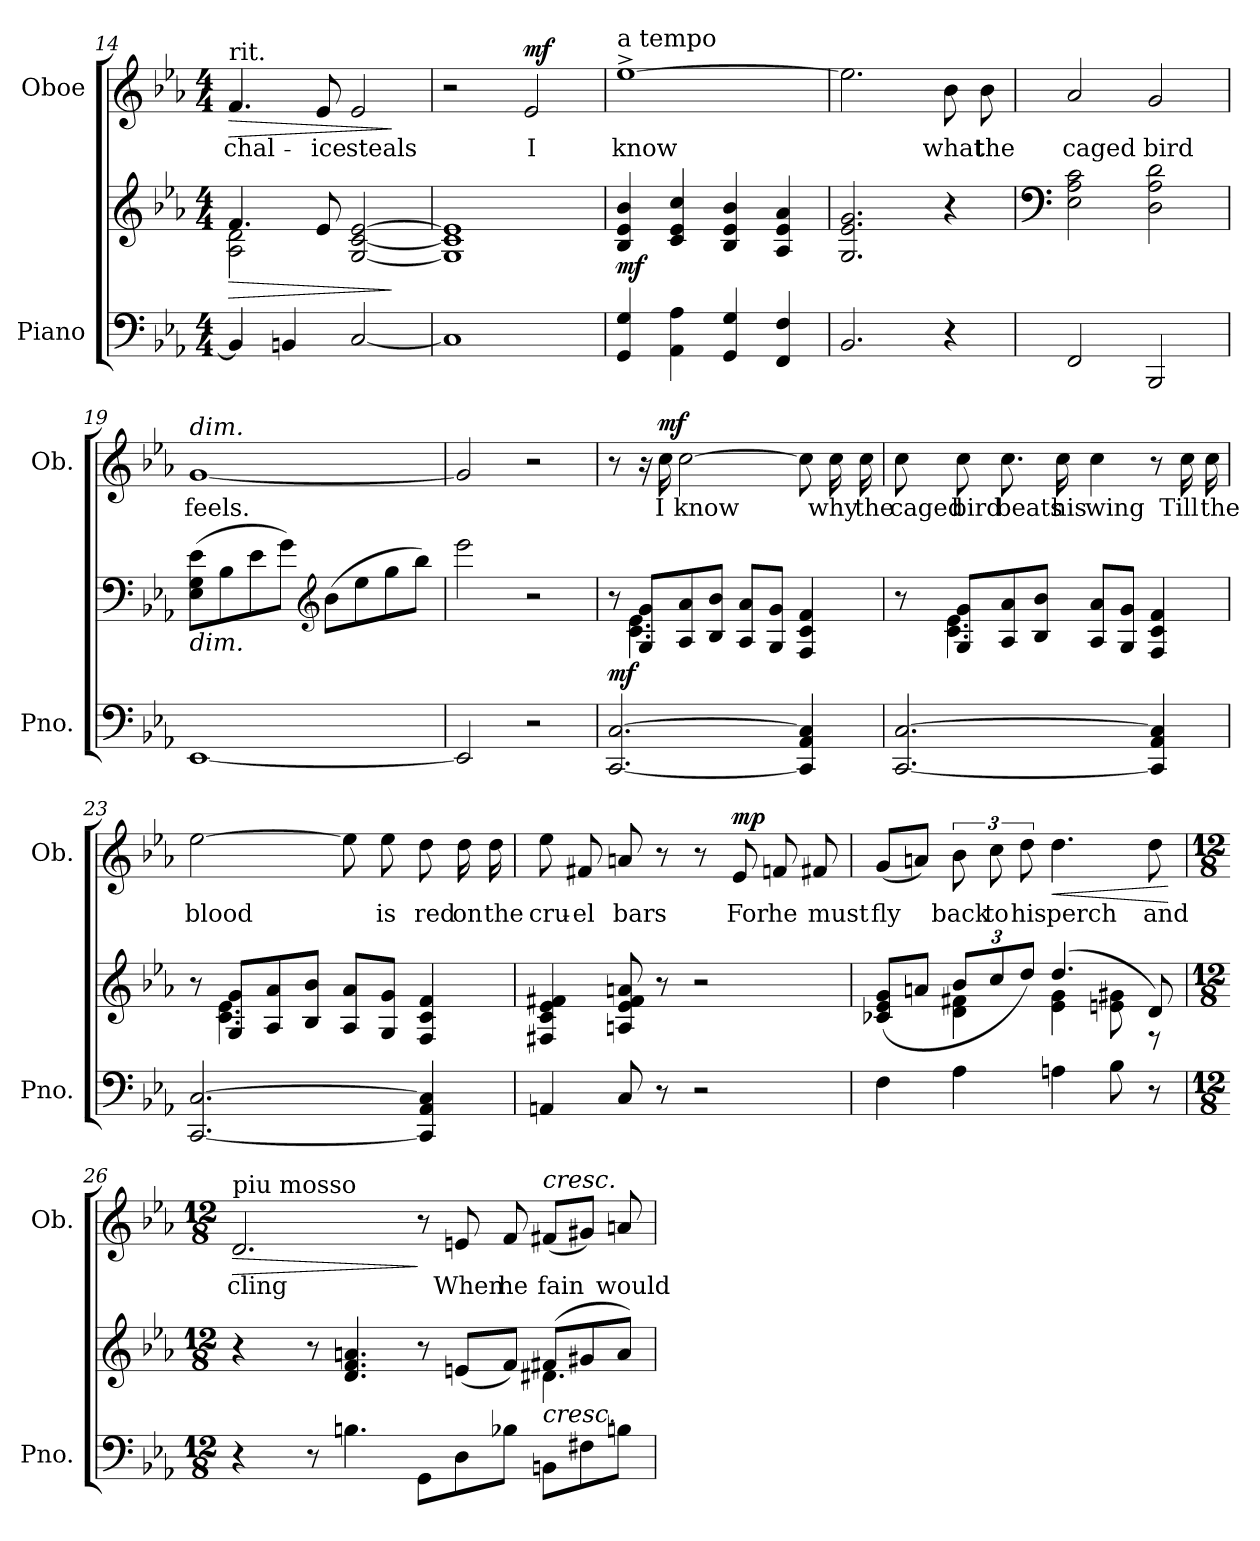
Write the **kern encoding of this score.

**kern	**kern	**dynam	**kern	**text	**dynam
*part2	*part2	*part2	*part1	*part1	*part1
*staff3	*staff2	*staff2/3	*staff1	*staff1	*staff1
*I"Piano	*	*	*I"Oboe	*	*
*I'Pno.	*	*	*I'Ob.	*	*
*clefF4	*clefG2	*	*clefG2	*	*
*k[b-e-a-]	*k[b-e-a-]	*	*k[b-e-a-]	*	*
*M4/4	*M4/4	*	*M4/4	*	*
=14	=14	=14	=14	=14	=14
!	!	!	!LO:TX:a:t=rit.	!	!
!	!	!LO:HP:b	!	!LO:LY:b	!LO:HP:b
*	*^	*	*	*	*
4BB-/]	4.f/	2A-\ 2d\	>	4.f/	chal-	>
4BBn/	.	.	.	.	.	.
!	!	!	!	!	!LO:LY:b	!
.	8e-/	.	.	8e-/	-ice	.
!	!	!	!	!	!LO:LY:b	!
[2C/	[2G/ [2c/ [2e-/	2ryy	.	2e-/	steals	.
*	*v	*v	*	*	*	*
.	.	]	.	.	]
!!LO:LB:g=z
=15	=15	=15	=15	=15	=15
1C]	1G] 1c] 1e-]	.	2r	.	.
!	!	!	!	!LO:LY:b	!LO:DY:a
.	.	.	2e-/	I	mf
=16	=16	=16	=16	=16	=16
!	!	!	!LO:TX:a:t=a tempo	!	!
!	!	!LO:DY:b	!	!LO:LY:b	!
4GG/ 4G/	4B-/ 4e-/ 4b-/	mf	[1ee-^	know	.
4AA-\ 4A-\	4c/ 4e-/ 4cc/	.	.	.	.
4GG/ 4G/	4B-/ 4e-/ 4b-/	.	.	.	.
4FF/ 4F/	4A-/ 4e-/ 4a-/	.	.	.	.
=17	=17	=17	=17	=17	=17
2.BB-/	2.G/ 2.e-/ 2.g/	.	2.ee-\]	.	.
!	!	!	!	!LO:LY:b	!
4r	4r	.	8b-\	what	.
!	!	!	!	!LO:LY:b	!
.	.	.	8b-\	the	.
=18	=18	=18	=18	=18	=18
*	*clefF4	*	*	*	*
!	!	!	!	!LO:LY:b	!
2FF/	2E-\ 2A-\ 2c\	.	2a-/	caged	.
!	!	!	!	!LO:LY:b	!
2BBB-/	2D\ 2A-\ 2d\	.	2g/	bird	.
=19	=19	=19	=19	=19	=19
!	!	!	!LO:TX:a:i:t=dim.	!	!
!	!LO:TX:b:i:t=dim.	!	!	!	!
!	!	!	!	!LO:LY:b	!
[1EE-	(8E-\ 8G\ 8e-\L	.	[1g	feels.	.
.	8B-\	.	.	.	.
.	8e-\	.	.	.	.
.	8g\J)	.	.	.	.
*	*clefG2	*	*	*	*
.	(8b-\L	.	.	.	.
.	8ee-\	.	.	.	.
.	8gg\	.	.	.	.
.	8bb-\J)	.	.	.	.
=20	=20	=20	=20	=20	=20
2EE-/]	2eee-\	.	2g/]	.	.
2r	2r	.	2r	.	.
!!LO:LB:g=z
=21	=21	=21	=21	=21	=21
*	*^	*	*	*	*
!	!	!	!LO:DY:b	!	!	!
[2.CC/ [2.C/	8r	8ryy	mf	8r	.	.
.	8G/ 8g/L	4.c\ 4.e-\	.	16r	.	.
!	!	!	!	!	!LO:LY:b	!LO:DY:a
.	.	.	.	16cc\	I	mf
!	!	!	!	!	!LO:LY:b	!
.	8A-/ 8a-/	.	.	[2cc\	know	.
.	8B-/ 8b-/J	.	.	.	.	.
.	8A-/ 8a-/L	2ryy	.	.	.	.
.	8G/ 8g/J	.	.	.	.	.
4CC/] 4AA-/ 4C/]	4F/ 4c/ 4f/	.	.	8cc\]	.	.
!	!	!	!	!	!LO:LY:b	!
.	.	.	.	16cc\	why	.
!	!	!	!	!	!LO:LY:b	!
.	.	.	.	16cc\	the	.
=22	=22	=22	=22	=22	=22	=22
!	!	!	!	!	!LO:LY:b	!
[2.CC/ [2.C/	8r	8ryy	.	8cc\	caged	.
!	!	!	!	!	!LO:LY:b	!
.	8G/ 8g/L	4.c\ 4.e-\	.	8cc\	bird	.
!	!	!	!	!	!LO:LY:b	!
.	8A-/ 8a-/	.	.	8.cc\	beats	.
.	8B-/ 8b-/J	.	.	.	.	.
!	!	!	!	!	!LO:LY:b	!
.	.	.	.	16cc\	his	.
!	!	!	!	!	!LO:LY:b	!
.	8A-/ 8a-/L	2ryy	.	4cc\	wing	.
.	8G/ 8g/J	.	.	.	.	.
4CC/] 4AA-/ 4C/]	4F/ 4c/ 4f/	.	.	8r	.	.
!	!	!	!	!	!LO:LY:b	!
.	.	.	.	16cc\	Till	.
!	!	!	!	!	!LO:LY:b	!
.	.	.	.	16cc\	the	.
=23	=23	=23	=23	=23	=23	=23
!	!	!	!	!	!LO:LY:b	!
[2.CC/ [2.C/	8r	8ryy	.	[2ee-\	blood	.
.	8G/ 8g/L	4.c\ 4.e-\	.	.	.	.
.	8A-/ 8a-/	.	.	.	.	.
.	8B-/ 8b-/J	.	.	.	.	.
.	8A-/ 8a-/L	2ryy	.	8ee-\]	.	.
!	!	!	!	!	!LO:LY:b	!
.	8G/ 8g/J	.	.	8ee-\	is	.
!	!	!	!	!	!LO:LY:b	!
4CC/] 4AA-/ 4C/]	4F/ 4c/ 4f/	.	.	8dd\	red	.
!	!	!	!	!	!LO:LY:b	!
.	.	.	.	16dd\	on	.
!	!	!	!	!	!LO:LY:b	!
.	.	.	.	16dd\	the	.
*	*v	*v	*	*	*	*
!!LO:PB:g=z
=24	=24	=24	=24	=24	=24
!	!	!	!	!LO:LY:b	!
4AAn/	4F#X/ 4c/ 4e-/ 4f#X/	.	8ee-\	cru-	.
!	!	!	!	!LO:LY:b	!
.	.	.	8f#X/	-el	.
!	!	!	!	!LO:LY:b	!
8C/	8An/ 8e-/ 8f#/ 8an/	.	8an/	bars	.
8r	8r	.	8r	.	.
2r	2r	.	8r	.	.
!	!	!	!	!LO:LY:b	!LO:DY:a
.	.	.	8e-/	For	mp
!	!	!	!	!LO:LY:b	!
.	.	.	8fn/	he	.
!	!	!	!	!LO:LY:b	!
.	.	.	8f#X/	must	.
=25	=25	=25	=25	=25	=25
*	*^	*	*	*	*
!	!	!	!	!	!LO:LY:b	!
4F\	(8c-X/ 8e-/ 8g/L	4ryy	.	(8g/L	fly	.
.	8an/J	.	.	8an/J)	.	.
*	*Xbrackettup	*	*	*	*	*
!	!	!	!	!	!LO:LY:b	!
4A-\	12b-/L	4d\ 4f#X\	.	12b-\	back	.
!	!	!	!	!	!LO:LY:b	!
.	12cc/	.	.	12cc\	to	.
!	!	!	!	!	!LO:LY:b	!
.	12dd/J)	.	.	12dd\	his	.
!	!	!	!	!	!LO:LY:b	!LO:HP:b
4An\	(4.dd/	4e-\ 4g\	.	4.dd\	perch	<
8B-\	.	8en\ 8g#X\	.	.	.	.
!	!	!	!	!	!LO:LY:b	!
8r	8d/)	8r	.	8dd\	and	.
*	*v	*v	*	*	*	*
.	.	.	.	.	[
!!LO:LB:g=z
=26	=26	=26	=26	=26	=26
*M12/8	*M12/8	*	*M12/8	*	*
*	*^	*	*	*	*
!	!	!	!	!LO:TX:a:t=piu mosso	!	!
!	!	!	!	!	!LO:LY:b	!LO:HP:b
4r	4r	8ryy	.	2.d/	cling	>
*	*v	*v	*	*	*	*
8r	8r	.	.	.	.
4.Bn\	4.d/ 4.f/ 4.an/	.	.	.	.
8GG\L	8r	.	8r	.	]
!	!	!	!	!LO:LY:b	!
8D\	(8en/L	.	8en/	When	.
!	!	!	!	!LO:LY:b	!
8B-X\J	8f/J)	.	8f/	he	.
*	*^	*	*	*	*
!	!	!	!	!LO:TX:a:i:t=cresc.	!	!
!	!LO:TX:b:i:t=cresc.	!	!	!	!	!
!	!	!	!	!	!LO:LY:b	!
8BBn\L	(8f#X/L	4.d#X\	.	(8f#X/L	fain	.
8F#X\	8g#X/	.	.	8g#X/J)	.	.
!	!	!	!	!	!LO:LY:b	!
8Bn\J	8a/J)	.	.	8an/	would	.
*	*v	*v	*	*	*	*
=	=	=	=	=	=
*-	*-	*-	*-	*-	*-
